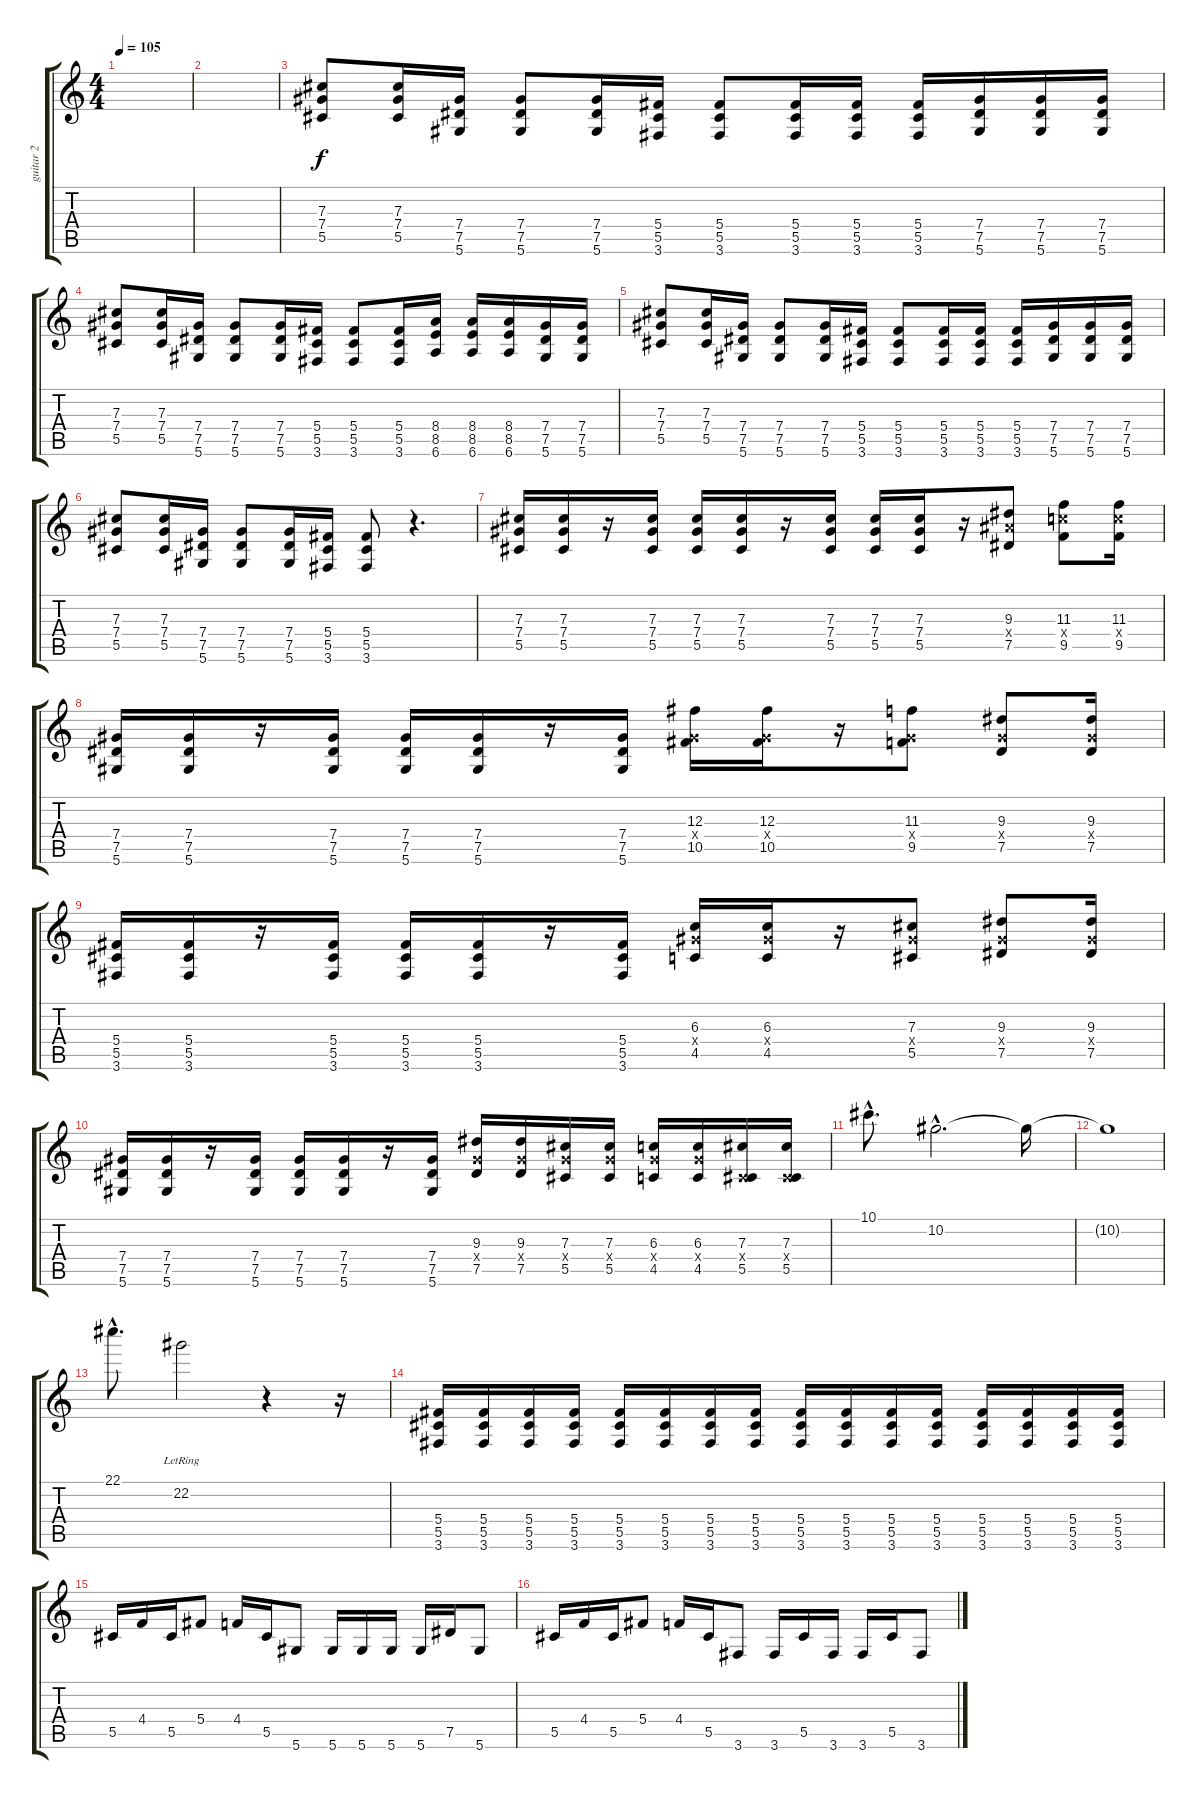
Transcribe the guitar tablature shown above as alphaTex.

\track ("guitar 2" "guitar 2") {instrument distortionguitar}
\staff {score tabs}
\tuning (Eb4 Bb3 Gb3 Db3 Ab2 Eb2) {hide}
\ts (4 4)
\tempo 105
\clef g2
\ks c
|
|
(7.3 7.4 5.5).8{volume 13} (7.3 7.4 5.5).16 (7.4 7.5 5.6).16 (7.4 7.5 5.6).8 (7.4 7.5 5.6).16 (5.4 5.5 3.6).16 (5.4 5.5 3.6).8 (5.4 5.5 3.6).16 (5.4 5.5 3.6).16 (5.4 5.5 3.6).16 (7.4 7.5 5.6).16 (7.4 7.5 5.6).16 (7.4 7.5 5.6).16 |
(7.3 7.4 5.5).8 (7.3 7.4 5.5).16 (7.4 7.5 5.6).16 (7.4 7.5 5.6).8 (7.4 7.5 5.6).16 (5.4 5.5 3.6).16 (5.4 5.5 3.6).8 (5.4 5.5 3.6).16 (8.4 8.5 6.6).16 (8.4 8.5 6.6).16 (8.4 8.5 6.6).16 (7.4 7.5 5.6).16 (7.4 7.5 5.6).16 |
(7.3 7.4 5.5).8 (7.3 7.4 5.5).16 (7.4 7.5 5.6).16 (7.4 7.5 5.6).8 (7.4 7.5 5.6).16 (5.4 5.5 3.6).16 (5.4 5.5 3.6).8 (5.4 5.5 3.6).16 (5.4 5.5 3.6).16 (5.4 5.5 3.6).16 (7.4 7.5 5.6).16 (7.4 7.5 5.6).16 (7.4 7.5 5.6).16 |
(7.3 7.4 5.5).8 (7.3 7.4 5.5).16 (7.4 7.5 5.6).16 (7.4 7.5 5.6).8 (7.4 7.5 5.6).16 (5.4 5.5 3.6).16 (5.4 5.5 3.6).8 r.4{d} |
(7.3 7.4 5.5).16 (7.3 7.4 5.5).16 r.16 (7.3 7.4 5.5).16 (7.3 7.4 5.5).16 (7.3 7.4 5.5).16 r.16 (7.3 7.4 5.5).16 (7.3 7.4 5.5).16 (7.3 7.4 5.5).16 r.16 (9.3 9.4{x} 7.5).8 (11.3 11.4{x} 9.5).8 (11.3 11.4{x} 9.5).16 |
(7.4 7.5 5.6).16 (7.4 7.5 5.6).16 r.16 (7.4 7.5 5.6).16 (7.4 7.5 5.6).16 (7.4 7.5 5.6).16 r.16 (7.4 7.5 5.6).16 (12.3 7.4{x} 10.5).16 (12.3 7.4{x} 10.5).16 r.16 (11.3 7.4{x} 9.5).8 (9.3 7.4{x} 7.5).8 (9.3 7.4{x} 7.5).16 |
(5.4 5.5 3.6).16 (5.4 5.5 3.6).16 r.16 (5.4 5.5 3.6).16 (5.4 5.5 3.6).16 (5.4 5.5 3.6).16 r.16 (5.4 5.5 3.6).16 (6.3 7.4{x} 4.5).16 (6.3 7.4{x} 4.5).16 r.16 (7.3 7.4{x} 5.5).8 (9.3 7.4{x} 7.5).8 (9.3 7.4{x} 7.5).16 |
(7.4 7.5 5.6).16 (7.4 7.5 5.6).16 r.16 (7.4 7.5 5.6).16 (7.4 7.5 5.6).16 (7.4 7.5 5.6).16 r.16 (7.4 7.5 5.6).16 (9.3 7.4{x} 7.5).16 (9.3 7.4{x} 7.5).16 (7.3 7.4{x} 5.5).16 (7.3 7.4{x} 5.5).16 (6.3 7.4{x} 4.5).16 (6.3 7.4{x} 4.5).16 (7.3 0.4{x} 5.5).16 (7.3 0.4{x} 5.5).16 |
10.1{hac}.8{d} 10.2{hac}.2{d} 10.2{t}.16 |
10.2{t}.1 |
22.1{hac}.8{d} 22.2{lr}.2 r.4 r.16 |
(5.4 5.5 3.6).16{volume 10} (5.4 5.5 3.6).16 (5.4 5.5 3.6).16 (5.4 5.5 3.6).16 (5.4 5.5 3.6).16 (5.4 5.5 3.6).16 (5.4 5.5 3.6).16 (5.4 5.5 3.6).16 (5.4 5.5 3.6).16 (5.4 5.5 3.6).16 (5.4 5.5 3.6).16 (5.4 5.5 3.6).16 (5.4 5.5 3.6).16 (5.4 5.5 3.6).16 (5.4 5.5 3.6).16 (5.4 5.5 3.6).16 |
5.5.16{instrument distortionguitar} 4.4.16 5.5.16 5.4.8 4.4.16 5.5.16 5.6.8 5.6.16 5.6.16 5.6.16 5.6.16 7.5.16 5.6.8 |
5.5.16{instrument distortionguitar} 4.4.16 5.5.16 5.4.8 4.4.16 5.5.16 3.6.8 3.6.16 5.5.16 3.6.16 3.6.16 5.5.16 3.6.8
